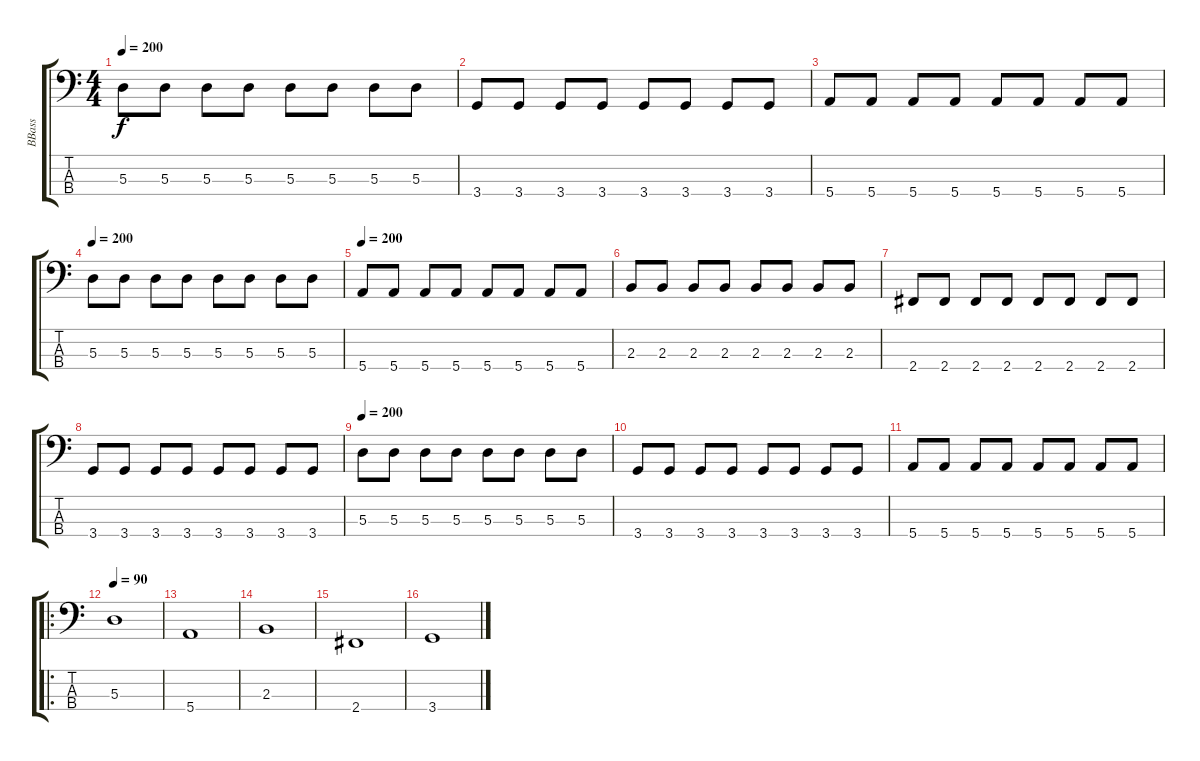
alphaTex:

\track ("BBass" "BBass") {instrument electricbassfinger}
\staff {score tabs}
\tuning (G2 D2 A1 E1) {hide}
\ts (4 4)
\tempo 200
\clef f4
\ks c
5.3.8{dy f} 5.3.8 5.3.8 5.3.8 5.3.8 5.3.8 5.3.8 5.3.8 |
3.4.8 3.4.8 3.4.8 3.4.8 3.4.8 3.4.8 3.4.8 3.4.8 |
5.4.8 5.4.8 5.4.8 5.4.8 5.4.8 5.4.8 5.4.8 5.4.8 |
\tempo 200
5.3.8 5.3.8 5.3.8 5.3.8 5.3.8 5.3.8 5.3.8 5.3.8 |
\tempo 200
5.4.8 5.4.8 5.4.8 5.4.8 5.4.8 5.4.8 5.4.8 5.4.8 |
2.3.8 2.3.8 2.3.8 2.3.8 2.3.8 2.3.8 2.3.8 2.3.8 |
2.4.8 2.4.8 2.4.8 2.4.8 2.4.8 2.4.8 2.4.8 2.4.8 |
3.4.8 3.4.8 3.4.8 3.4.8 3.4.8 3.4.8 3.4.8 3.4.8 |
\tempo 200
5.3.8 5.3.8 5.3.8 5.3.8 5.3.8 5.3.8 5.3.8 5.3.8 |
3.4.8 3.4.8 3.4.8 3.4.8 3.4.8 3.4.8 3.4.8 3.4.8 |
5.4.8 5.4.8 5.4.8 5.4.8 5.4.8 5.4.8 5.4.8 5.4.8 |
\ro
\tempo 90
5.3.1 |
5.4.1 |
2.3.1 |
2.4.1 |
3.4.1
